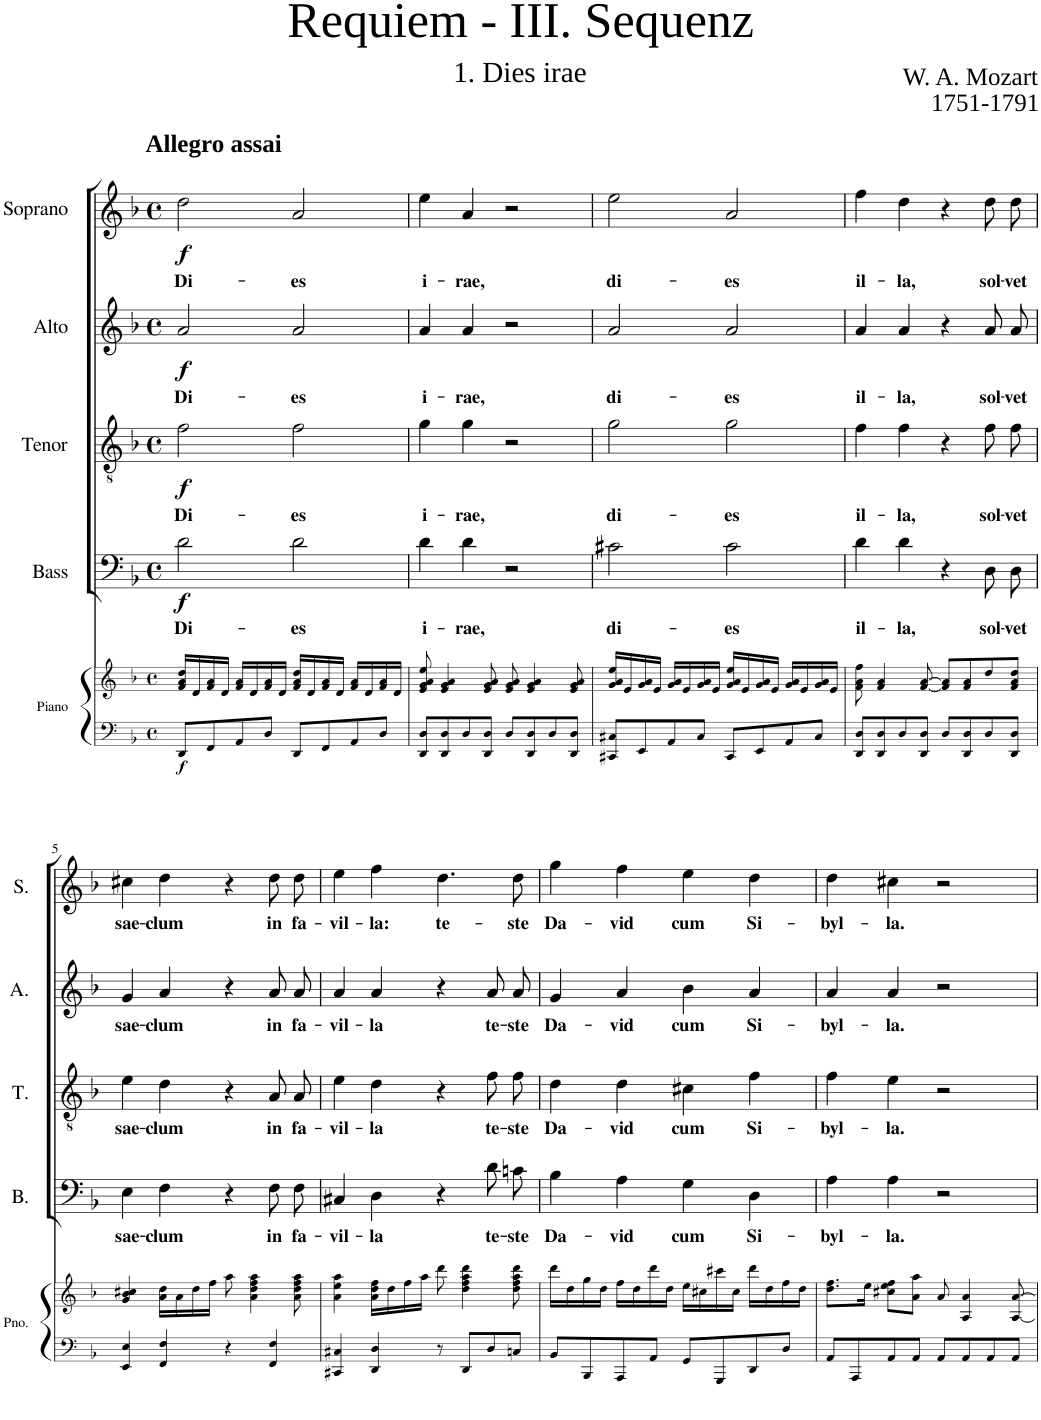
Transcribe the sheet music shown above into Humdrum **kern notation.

**kern	**kern	**dynam	**kern	**text	**dynam	**kern	**text	**dynam	**kern	**text	**dynam	**kern	**text	**dynam
*part5	*part5	*part5	*part4	*part4	*part4	*part3	*part3	*part3	*part2	*part2	*part2	*part1	*part1	*part1
*staff6	*staff5	*staff5/6	*staff4	*staff4	*staff4	*staff3	*staff3	*staff3	*staff2	*staff2	*staff2	*staff1	*staff1	*staff1
*I"Piano	*	*	*I"Bass	*	*	*I"Tenor	*	*	*I"Alto	*	*	*I"Soprano	*	*
*I'Pno.	*	*	*I'B.	*	*	*I'T.	*	*	*I'A.	*	*	*I'S.	*	*
*stria5	*stria5	*	*	*	*	*	*	*	*	*	*	*	*	*
*clefF4	*clefG2	*	*clefF4	*	*	*clefGv2	*	*	*clefG2	*	*	*clefG2	*	*
*k[b-]	*k[b-]	*	*k[b-]	*	*	*k[b-]	*	*	*k[b-]	*	*	*k[b-]	*	*
*M4/4	*M4/4	*	*M4/4	*	*	*M4/4	*	*	*M4/4	*	*	*M4/4	*	*
*met(c)	*met(c)	*	*met(c)	*	*	*met(c)	*	*	*met(c)	*	*	*met(c)	*	*
=1	=1	=1	=1	=1	=1	=1	=1	=1	=1	=1	=1	=1	=1	=1
!	!	!	!	!	!	!	!	!	!	!	!	!LO:TX:a:B:t=Allegro assai	!	!
!	!	!LO:DY:b=2	!	!LO:LY:b	!LO:DY:b	!	!LO:LY:b	!LO:DY:b	!	!LO:LY:b	!LO:DY:b	!	!LO:LY:b	!LO:DY:b
8DD/L	16f/ 16a/ 16dd/LL	f	2d\	Di-	f	2f\	Di-	f	2a/	Di-	f	2dd\	Di-	f
.	16d/	.	.	.	.	.	.	.	.	.	.	.	.	.
8FF/	16f/ 16a/	.	.	.	.	.	.	.	.	.	.	.	.	.
.	16d/JJ	.	.	.	.	.	.	.	.	.	.	.	.	.
8AA/	16f/ 16a/LL	.	.	.	.	.	.	.	.	.	.	.	.	.
.	16d/	.	.	.	.	.	.	.	.	.	.	.	.	.
8D/J	16f/ 16a/	.	.	.	.	.	.	.	.	.	.	.	.	.
.	16d/JJ	.	.	.	.	.	.	.	.	.	.	.	.	.
!	!	!	!	!LO:LY:b	!	!	!LO:LY:b	!	!	!LO:LY:b	!	!	!LO:LY:b	!
8DD/L	16f/ 16a/ 16dd/LL	.	2d\	-es	.	2f\	-es	.	2a/	-es	.	2a/	-es	.
.	16d/	.	.	.	.	.	.	.	.	.	.	.	.	.
8FF/	16f/ 16a/	.	.	.	.	.	.	.	.	.	.	.	.	.
.	16d/JJ	.	.	.	.	.	.	.	.	.	.	.	.	.
8AA/	16f/ 16a/LL	.	.	.	.	.	.	.	.	.	.	.	.	.
.	16d/	.	.	.	.	.	.	.	.	.	.	.	.	.
8D/J	16f/ 16a/	.	.	.	.	.	.	.	.	.	.	.	.	.
.	16d/JJ	.	.	.	.	.	.	.	.	.	.	.	.	.
=2	=2	=2	=2	=2	=2	=2	=2	=2	=2	=2	=2	=2	=2	=2
!	!	!	!	!LO:LY:b	!	!	!LO:LY:b	!	!	!LO:LY:b	!	!	!LO:LY:b	!
8DD/ 8D/L	8e/ 8g/ 8a/ 8ee/	.	4d\	i-	.	4g\	i-	.	4a/	i-	.	4ee\	i-	.
8DD/ 8D/	4e/ 4g/ 4a/	.	.	.	.	.	.	.	.	.	.	.	.	.
!	!	!	!	!LO:LY:b	!	!	!LO:LY:b	!	!	!LO:LY:b	!	!	!LO:LY:b	!
8D/	.	.	4d\	-rae,	.	4g\	-rae,	.	4a/	-rae,	.	4a/	-rae,	.
8DD/ 8D/J	8e/ 8g/ 8a/	.	.	.	.	.	.	.	.	.	.	.	.	.
8D/L	8e/ 8g/ 8a/	.	2r	.	.	2r	.	.	2r	.	.	2r	.	.
8DD/ 8D/	4e/ 4g/ 4a/	.	.	.	.	.	.	.	.	.	.	.	.	.
8D/	.	.	.	.	.	.	.	.	.	.	.	.	.	.
8DD/ 8D/J	8e/ 8g/ 8a/	.	.	.	.	.	.	.	.	.	.	.	.	.
=3	=3	=3	=3	=3	=3	=3	=3	=3	=3	=3	=3	=3	=3	=3
!	!	!	!	!LO:LY:b	!	!	!LO:LY:b	!	!	!LO:LY:b	!	!	!LO:LY:b	!
8CC#X/ 8C#X/L	16g/ 16a/ 16ee/LL	.	2c#X\	di-	.	2g\	di-	.	2a/	di-	.	2ee\	di-	.
.	16e/	.	.	.	.	.	.	.	.	.	.	.	.	.
8EE/	16g/ 16a/	.	.	.	.	.	.	.	.	.	.	.	.	.
.	16e/JJ	.	.	.	.	.	.	.	.	.	.	.	.	.
8AA/	16g/ 16a/LL	.	.	.	.	.	.	.	.	.	.	.	.	.
.	16e/	.	.	.	.	.	.	.	.	.	.	.	.	.
8C#/J	16g/ 16a/	.	.	.	.	.	.	.	.	.	.	.	.	.
.	16e/JJ	.	.	.	.	.	.	.	.	.	.	.	.	.
!	!	!	!	!LO:LY:b	!	!	!LO:LY:b	!	!	!LO:LY:b	!	!	!LO:LY:b	!
8CC#/L	16g/ 16a/ 16ee/LL	.	2c#\	-es	.	2g\	-es	.	2a/	-es	.	2a/	-es	.
.	16e/	.	.	.	.	.	.	.	.	.	.	.	.	.
8EE/	16g/ 16a/	.	.	.	.	.	.	.	.	.	.	.	.	.
.	16e/JJ	.	.	.	.	.	.	.	.	.	.	.	.	.
8AA/	16g/ 16a/LL	.	.	.	.	.	.	.	.	.	.	.	.	.
.	16e/	.	.	.	.	.	.	.	.	.	.	.	.	.
8C#/J	16g/ 16a/	.	.	.	.	.	.	.	.	.	.	.	.	.
.	16e/JJ	.	.	.	.	.	.	.	.	.	.	.	.	.
=4	=4	=4	=4	=4	=4	=4	=4	=4	=4	=4	=4	=4	=4	=4
!	!	!	!	!LO:LY:b	!	!	!LO:LY:b	!	!	!LO:LY:b	!	!	!LO:LY:b	!
8DD/ 8D/L	8f\ 8a\ 8ff\	.	4d\	il-	.	4f\	il-	.	4a/	il-	.	4ff\	il-	.
8DD/ 8D/	4f/ 4a/	.	.	.	.	.	.	.	.	.	.	.	.	.
!	!	!	!	!LO:LY:b	!	!	!LO:LY:b	!	!	!LO:LY:b	!	!	!LO:LY:b	!
8D/	.	.	4d\	-la,	.	4f\	-la,	.	4a/	-la,	.	4dd\	-la,	.
8DD/ 8D/J	[8f/ [8a/	.	.	.	.	.	.	.	.	.	.	.	.	.
8D/L	8f/] 8a/]L	.	4r	.	.	4r	.	.	4r	.	.	4r	.	.
8DD/ 8D/	8f/ 8a/	.	.	.	.	.	.	.	.	.	.	.	.	.
!	!	!	!	!LO:LY:b	!	!	!LO:LY:b	!	!	!LO:LY:b	!	!	!LO:LY:b	!
8D/	8dd/	.	8D\L	sol-	.	8f\L	sol-	.	8a/L	sol-	.	8dd\L	sol-	.
!	!	!	!	!LO:LY:b	!	!	!LO:LY:b	!	!	!LO:LY:b	!	!	!LO:LY:b	!
8DD/ 8D/J	8f/ 8a/ 8dd/J	.	8D\J	-vet	.	8f\J	-vet	.	8a/J	-vet	.	8dd\J	-vet	.
!!LO:LB:g=z
=5	=5	=5	=5	=5	=5	=5	=5	=5	=5	=5	=5	=5	=5	=5
!	!	!	!	!LO:LY:b	!	!	!LO:LY:b	!	!	!LO:LY:b	!	!	!LO:LY:b	!
4EE/ 4E/	4g/ 4b-/ 4cc#X/	.	4E\	sae-	.	4e\	sae-	.	4g/	sae-	.	4cc#X\	sae-	.
!	!	!	!	!LO:LY:b	!	!	!LO:LY:b	!	!	!LO:LY:b	!	!	!LO:LY:b	!
4FF/ 4F/	16a\ 16dd\LL	.	4F\	-clum	.	4d\	-clum	.	4a/	-clum	.	4dd\	-clum	.
.	16a\	.	.	.	.	.	.	.	.	.	.	.	.	.
.	16dd\	.	.	.	.	.	.	.	.	.	.	.	.	.
.	16ff\JJ	.	.	.	.	.	.	.	.	.	.	.	.	.
4r	8aa\	.	4r	.	.	4r	.	.	4r	.	.	4r	.	.
.	4a\ 4dd\ 4ff\ 4aa\	.	.	.	.	.	.	.	.	.	.	.	.	.
!	!	!	!	!LO:LY:b	!	!	!LO:LY:b	!	!	!LO:LY:b	!	!	!LO:LY:b	!
4FF/ 4F/	.	.	8F\L	in	.	8A/L	in	.	8a/L	in	.	8dd\L	in	.
!	!	!	!	!LO:LY:b	!	!	!LO:LY:b	!	!	!LO:LY:b	!	!	!LO:LY:b	!
.	8a\ 8dd\ 8ff\ 8aa\	.	8F\J	fa-	.	8A/J	fa-	.	8a/J	fa-	.	8dd\J	fa-	.
=6	=6	=6	=6	=6	=6	=6	=6	=6	=6	=6	=6	=6	=6	=6
!	!	!	!	!LO:LY:b	!	!	!LO:LY:b	!	!	!LO:LY:b	!	!	!LO:LY:b	!
4CC#X/ 4C#X/	4a\ 4ee\ 4aa\	.	4C#X/	-vil-	.	4e\	-vil-	.	4a/	-vil-	.	4ee\	-vil-	.
!	!	!	!	!LO:LY:b	!	!	!LO:LY:b	!	!	!LO:LY:b	!	!	!LO:LY:b	!
4DD/ 4D/	16a\ 16dd\ 16ff\LL	.	4D\	-la	.	4d\	-la	.	4a/	-la	.	4ff\	-la:	.
.	16dd\	.	.	.	.	.	.	.	.	.	.	.	.	.
.	16ff\	.	.	.	.	.	.	.	.	.	.	.	.	.
.	16aa\JJ	.	.	.	.	.	.	.	.	.	.	.	.	.
!	!	!	!	!	!	!	!	!	!	!	!	!	!LO:LY:b	!
8r	8ddd\	.	4r	.	.	4r	.	.	4r	.	.	4.dd\	te-	.
8DD/L	4dd\ 4ff\ 4aa\ 4ddd\	.	.	.	.	.	.	.	.	.	.	.	.	.
!	!	!	!	!LO:LY:b	!	!	!LO:LY:b	!	!	!LO:LY:b	!	!	!	!
8D/	.	.	8d\L	te-	.	8f\L	te-	.	8a/L	te-	.	.	.	.
!	!	!	!	!LO:LY:b	!	!	!LO:LY:b	!	!	!LO:LY:b	!	!	!LO:LY:b	!
8Cn/J	8dd\ 8ff\ 8aa\ 8ddd\	.	8cn\J	-ste	.	8f\J	-ste	.	8a/J	-ste	.	8dd\	-ste	.
=7	=7	=7	=7	=7	=7	=7	=7	=7	=7	=7	=7	=7	=7	=7
!	!	!	!	!LO:LY:b	!	!	!LO:LY:b	!	!	!LO:LY:b	!	!	!LO:LY:b	!
8BB-/L	16ddd\LL	.	4B-\	Da-	.	4d\	Da-	.	4g/	Da-	.	4gg\	Da-	.
.	16dd\	.	.	.	.	.	.	.	.	.	.	.	.	.
8BBB-/	16gg\	.	.	.	.	.	.	.	.	.	.	.	.	.
.	16dd\JJ	.	.	.	.	.	.	.	.	.	.	.	.	.
!	!	!	!	!LO:LY:b	!	!	!LO:LY:b	!	!	!LO:LY:b	!	!	!LO:LY:b	!
8AAA/	16ff\LL	.	4A\	-vid	.	4d\	-vid	.	4a/	-vid	.	4ff\	-vid	.
.	16dd\	.	.	.	.	.	.	.	.	.	.	.	.	.
8AA/J	16ddd\	.	.	.	.	.	.	.	.	.	.	.	.	.
.	16dd\JJ	.	.	.	.	.	.	.	.	.	.	.	.	.
!	!	!	!	!LO:LY:b	!	!	!LO:LY:b	!	!	!LO:LY:b	!	!	!LO:LY:b	!
8GG/L	16ee\LL	.	4G\	cum	.	4c#X\	cum	.	4b-\	cum	.	4ee\	cum	.
.	16cc#X\	.	.	.	.	.	.	.	.	.	.	.	.	.
8GGG/	16ccc#X\	.	.	.	.	.	.	.	.	.	.	.	.	.
.	16cc#\JJ	.	.	.	.	.	.	.	.	.	.	.	.	.
!	!	!	!	!LO:LY:b	!	!	!LO:LY:b	!	!	!LO:LY:b	!	!	!LO:LY:b	!
8DD/	16ddd\LL	.	4D\	Si-	.	4f\	Si-	.	4a/	Si-	.	4dd\	Si-	.
.	16dd\	.	.	.	.	.	.	.	.	.	.	.	.	.
8D/J	16ff\	.	.	.	.	.	.	.	.	.	.	.	.	.
.	16dd\JJ	.	.	.	.	.	.	.	.	.	.	.	.	.
=8	=8	=8	=8	=8	=8	=8	=8	=8	=8	=8	=8	=8	=8	=8
!	!	!	!	!LO:LY:b	!	!	!LO:LY:b	!	!	!LO:LY:b	!	!	!LO:LY:b	!
8AA/L	8.dd\ 8.ff\L	.	4A\	-byl-	.	4f\	-byl-	.	4a/	-byl-	.	4dd\	-byl-	.
8AAA/	.	.	.	.	.	.	.	.	.	.	.	.	.	.
.	16ee\Jk	.	.	.	.	.	.	.	.	.	.	.	.	.
!	!	!	!	!LO:LY:b	!	!	!LO:LY:b	!	!	!LO:LY:b	!	!	!LO:LY:b	!
8AA/	8cc#X\ 8ee\ 8ff\L	.	4A\	-la.	.	4e\	-la.	.	4a/	-la.	.	4cc#X\	-la.	.
8AA/J	8a\ 8aa\J	.	.	.	.	.	.	.	.	.	.	.	.	.
8AA/L	8a/	.	2r	.	.	2r	.	.	2r	.	.	2r	.	.
8AA/	4A/ 4a/	.	.	.	.	.	.	.	.	.	.	.	.	.
8AA/	.	.	.	.	.	.	.	.	.	.	.	.	.	.
8AA/J	[8A/ [8a/	.	.	.	.	.	.	.	.	.	.	.	.	.
=	=	=	=	=	=	=	=	=	=	=	=	=	=	=
*-	*-	*-	*-	*-	*-	*-	*-	*-	*-	*-	*-	*-	*-	*-
